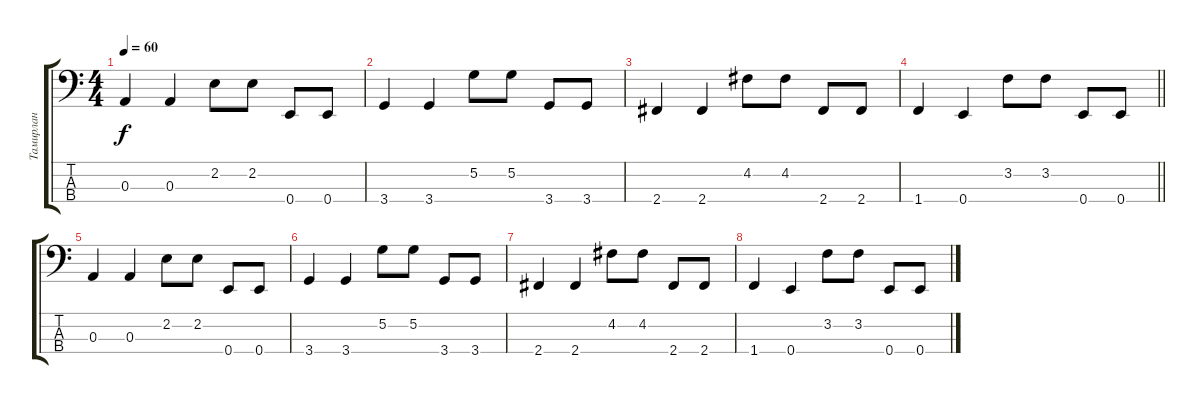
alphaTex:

\track ("Тамирлан" "Тамирлан") {instrument electricbassfinger}
\staff {score tabs}
\tuning (G2 D2 A1 E1) {hide}
\ts (4 4)
\tempo 60
\clef f4
\ks c
0.3.4{dy f} 0.3.4 2.2.8 2.2.8 0.4.8 0.4.8 |
3.4.4 3.4.4 5.2.8 5.2.8 3.4.8 3.4.8 |
2.4.4 2.4.4 4.2.8 4.2.8 2.4.8 2.4.8 |
\barLineRight lightlight
1.4.4 0.4.4 3.2.8 3.2.8 0.4.8 0.4.8 |
0.3.4 0.3.4 2.2.8 2.2.8 0.4.8 0.4.8 |
3.4.4 3.4.4 5.2.8 5.2.8 3.4.8 3.4.8 |
2.4.4 2.4.4 4.2.8 4.2.8 2.4.8 2.4.8 |
1.4.4 0.4.4 3.2.8 3.2.8 0.4.8 0.4.8
